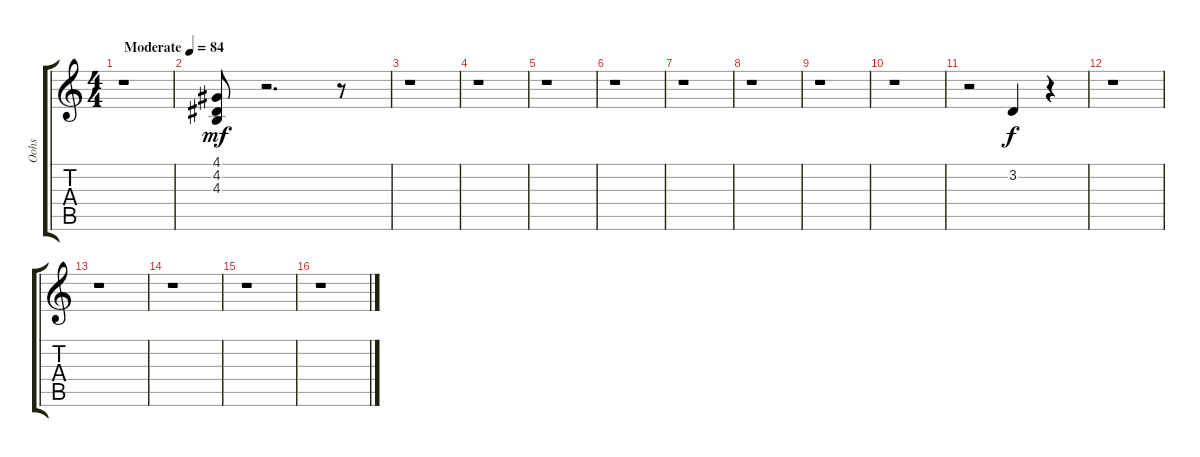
\track ("Oohs" "Oohs") {instrument voiceoohs}
\staff {score tabs}
\tuning (E4 B3 G3 D3 A2 E2) {hide}
\ts (4 4)
\tempo (84 "Moderate")
\clef g2
\ks c
r.1{dy mf instrument voiceoohs} |
(4.1 4.2 4.3).8 r.2{d} r.8 |
r.1 |
r.1 |
r.1 |
r.1 |
r.1 |
r.1 |
r.1 |
r.1 |
r.2 3.2.4{dy f} r.4 |
r.1 |
r.1 |
r.1 |
r.1 |
r.1
